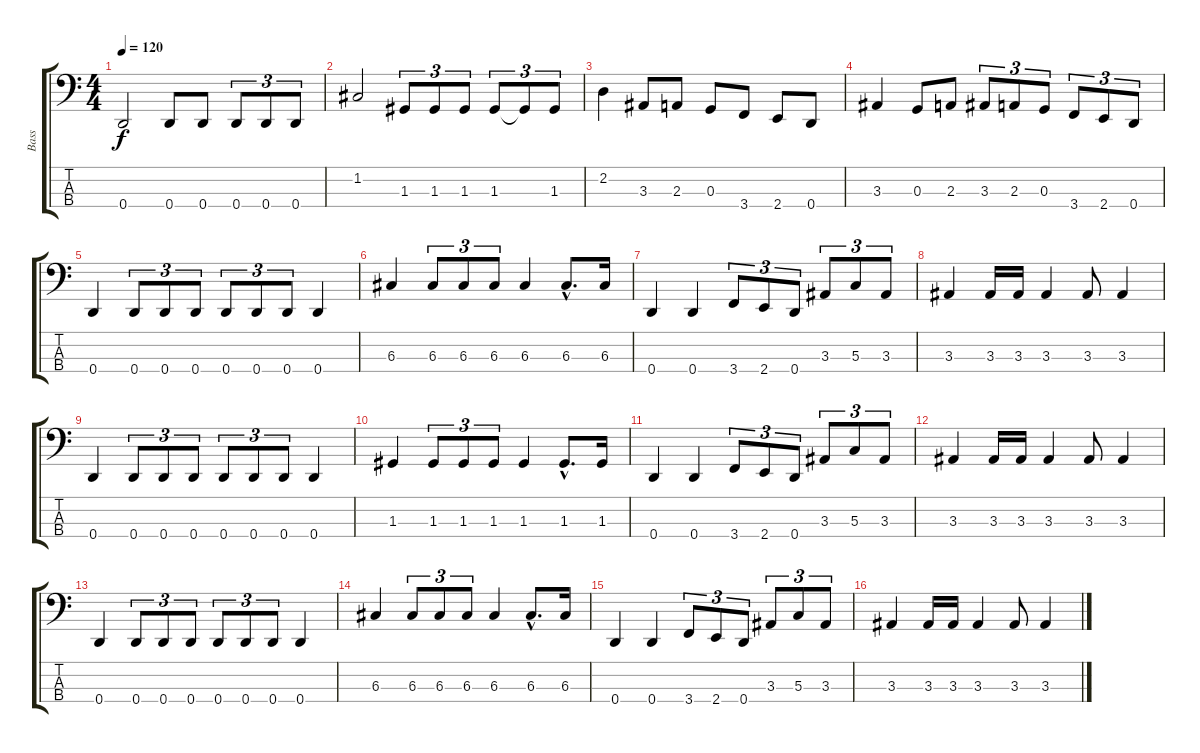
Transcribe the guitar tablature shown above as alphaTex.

\track ("Bass" "Bass") {instrument electricbasspick}
\staff {score tabs}
\tuning (F2 C2 G1 D1) {hide}
\ts (4 4)
\tempo 120
\clef f4
\ks c
0.4.2{dy f} 0.4.8 0.4.8 0.4.8{tu (3 2)} 0.4.8{tu (3 2)} 0.4.8{tu (3 2)} |
1.2.2 1.3.8{tu (3 2)} 1.3.8{tu (3 2)} 1.3.8{tu (3 2)} 1.3.8{tu (3 2)} 1.3{t}.8{tu (3 2)} 1.3.8{tu (3 2)} |
2.2.4 3.3.8 2.3.8 0.3.8 3.4.8 2.4.8 0.4.8 |
3.3.4 0.3.8 2.3.8 3.3.8{tu (3 2)} 2.3.8{tu (3 2)} 0.3.8{tu (3 2)} 3.4.8{tu (3 2)} 2.4.8{tu (3 2)} 0.4.8{tu (3 2)} |
0.4.4 0.4.8{tu (3 2)} 0.4.8{tu (3 2)} 0.4.8{tu (3 2)} 0.4.8{tu (3 2)} 0.4.8{tu (3 2)} 0.4.8{tu (3 2)} 0.4.4 |
6.3.4 6.3.8{tu (3 2)} 6.3.8{tu (3 2)} 6.3.8{tu (3 2)} 6.3.4 6.3{hac}.8{d} 6.3.16 |
0.4.4 0.4.4 3.4.8{tu (3 2)} 2.4.8{tu (3 2)} 0.4.8{tu (3 2)} 3.3.8{tu (3 2)} 5.3.8{tu (3 2)} 3.3.8{tu (3 2)} |
3.3.4 3.3.16 3.3.16 3.3.4 3.3.8 3.3.4 |
0.4.4 0.4.8{tu (3 2)} 0.4.8{tu (3 2)} 0.4.8{tu (3 2)} 0.4.8{tu (3 2)} 0.4.8{tu (3 2)} 0.4.8{tu (3 2)} 0.4.4 |
1.3.4 1.3.8{tu (3 2)} 1.3.8{tu (3 2)} 1.3.8{tu (3 2)} 1.3.4 1.3{hac}.8{d} 1.3.16 |
0.4.4 0.4.4 3.4.8{tu (3 2)} 2.4.8{tu (3 2)} 0.4.8{tu (3 2)} 3.3.8{tu (3 2)} 5.3.8{tu (3 2)} 3.3.8{tu (3 2)} |
3.3.4 3.3.16 3.3.16 3.3.4 3.3.8 3.3.4 |
0.4.4 0.4.8{tu (3 2)} 0.4.8{tu (3 2)} 0.4.8{tu (3 2)} 0.4.8{tu (3 2)} 0.4.8{tu (3 2)} 0.4.8{tu (3 2)} 0.4.4 |
6.3.4 6.3.8{tu (3 2)} 6.3.8{tu (3 2)} 6.3.8{tu (3 2)} 6.3.4 6.3{hac}.8{d} 6.3.16 |
0.4.4 0.4.4 3.4.8{tu (3 2)} 2.4.8{tu (3 2)} 0.4.8{tu (3 2)} 3.3.8{tu (3 2)} 5.3.8{tu (3 2)} 3.3.8{tu (3 2)} |
3.3.4 3.3.16 3.3.16 3.3.4 3.3.8 3.3.4
